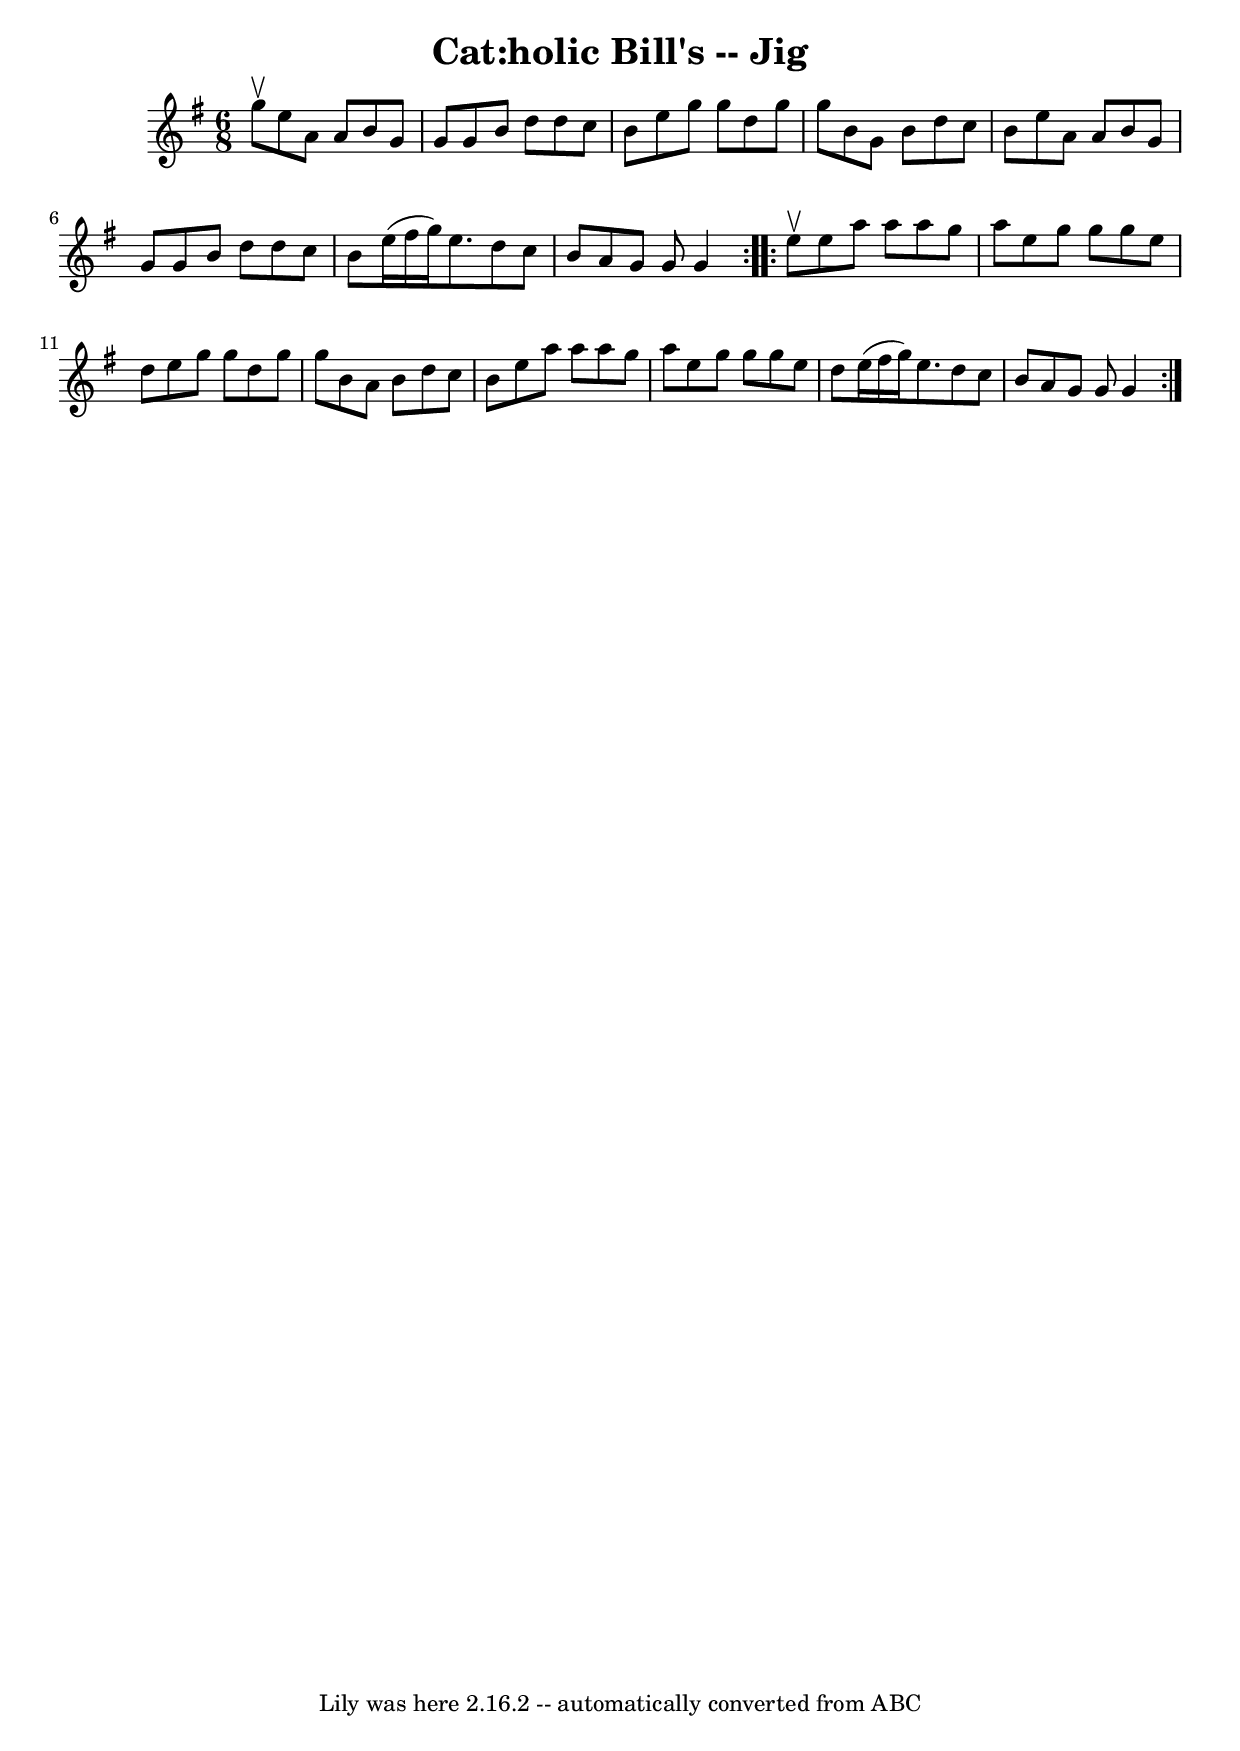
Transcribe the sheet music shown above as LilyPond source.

\version "2.16.2"
\include "Mammoth.ily"
\header {
  %% book = "Ryan's Mammoth Collection"
  crossRefNumber = "1"
  footnotes = "\\\\90 471"
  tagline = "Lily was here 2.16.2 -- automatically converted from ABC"
  title = "Cat:holic Bill's -- Jig"

}
voicedefault =  {



  \repeat volta 2 {

    \time 6/8 
    \key g \major
    g''8^\upbow |
    e''8 a'8 a'8 b'8   
    g'8 g'8    |
    g'8 b'8 d''8 d''8 c''8 b'8    |
    
    e''8 g''8 g''8 d''8 g''8 g''8    |
    b'8 g'8 b'8  
    d''8 c''8 b'8    |
    e''8 a'8 a'8 b'8 g'8 g'8    |
    g'8 b'8 d''8 d''8 c''8 b'8    |
    e''16 (
    fis''16 g''16) e''8. d''8 c''8 b'8    |
    a'8 g'8    
    g'8 g'4  
  }     
  \repeat volta 2 {
    e''8^\upbow |
    e''8 a''8    
    a''8 a''8 g''8 a''8    |
    e''8 g''8 g''8 g''8 e''8 
    d''8    |
    e''8 g''8 g''8 d''8 g''8 g''8    |
    
    b'8 a'8 b'8 d''8 c''8 b'8    |
    e''8 a''8 a''8  
    a''8 g''8 a''8    |
    e''8 g''8 g''8 g''8 e''8    
    d''8    |
    e''16 (fis''16 g''16) e''8. d''8 c''8    
    b'8    |
    a'8 g'8 g'8 g'4  
  }   

}

\score{
  <<

    \context Staff="default"
    {
      \voicedefault 
      
    }

  >>
  \layout {
    
  }
  \midi {
  }

}
